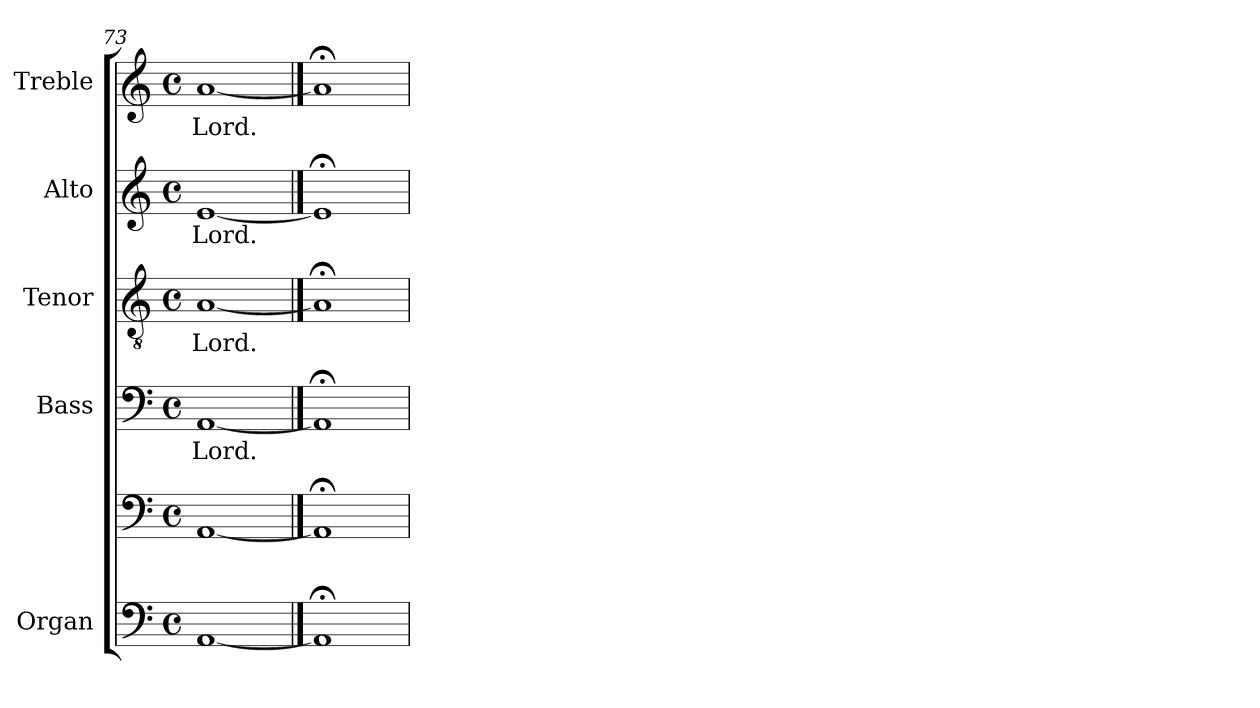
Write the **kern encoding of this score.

**kern	**kern	**kern	**text	**kern	**text	**kern	**text	**kern	**text
*part5	*part5	*part4	*part4	*part3	*part3	*part2	*part2	*part1	*part1
*staff6	*staff5	*staff4	*staff4	*staff3	*staff3	*staff2	*staff2	*staff1	*staff1
*I"Organ	*	*I"Bass	*	*I"Tenor	*	*I"Alto	*	*I"Treble	*
*	*	*I'B	*	*I'T	*	*I'A	*	*	*
*clefF4	*clefF4	*clefF4	*	*clefGv2	*	*clefG2	*	*clefG2	*
*k[]	*k[]	*k[]	*	*k[]	*	*k[]	*	*k[]	*
*C:	*C:	*C:	*	*C:	*	*C:	*	*C:	*
*M4/4	*M4/4	*M4/4	*	*M4/4	*	*M4/4	*	*M4/4	*
*met(c)	*met(c)	*met(c)	*	*met(c)	*	*met(c)	*	*met(c)	*
=73	=73	=73	=73	=73	=73	=73	=73	=73	=73
!	!	!	!LO:LY:b	!	!LO:LY:b	!	!LO:LY:b	!	!LO:LY:b
[1AA	[1AA	[1AA	Lord.	[1A	Lord.	[1e	Lord.	[1a	Lord.
==74	==74	==74	==74	==74	==74	==74	==74	==74	==74
1AA;<]	1AA;<]	1AA;<]	.	1A;<]	.	1e;<]	.	1a;<]	.
=	=	=	=	=	=	=	=	=	=
*-	*-	*-	*-	*-	*-	*-	*-	*-	*-
